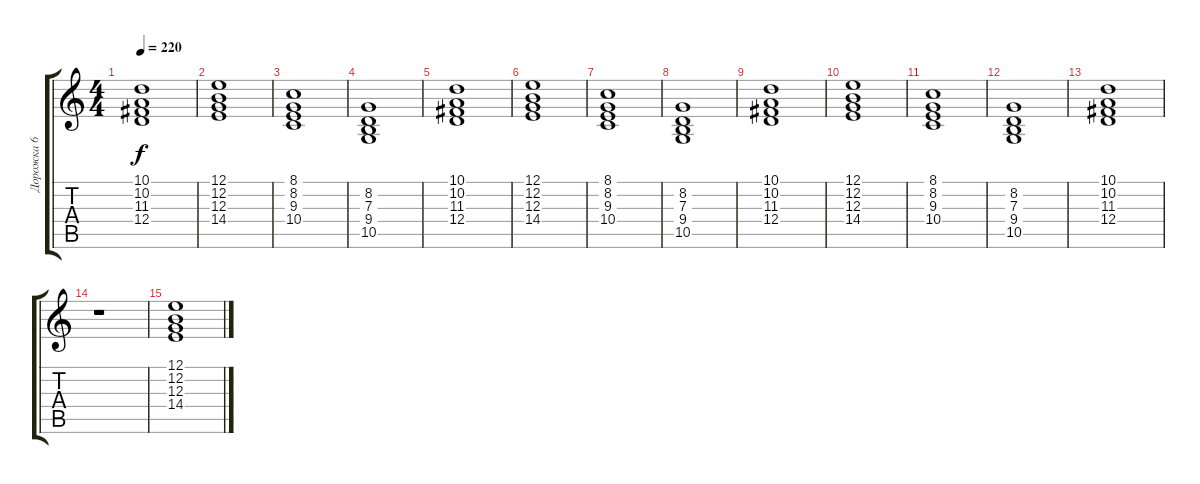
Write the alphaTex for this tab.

\track ("Дорожка 6" "Дорожка 6") {instrument stringensemble1}
\staff {score tabs}
\tuning (E4 B3 G3 D3 A2 E2) {hide}
\ts (4 4)
\tempo 220
\clef g2
\ks c
(10.1 10.2 11.3 12.4).1{dy f} |
(12.1 12.2 12.3 14.4).1 |
(8.1 8.2 9.3 10.4).1 |
(8.2 7.3 9.4 10.5).1 |
(10.1 10.2 11.3 12.4).1 |
(12.1 12.2 12.3 14.4).1 |
(8.1 8.2 9.3 10.4).1 |
(8.2 7.3 9.4 10.5).1 |
(10.1 10.2 11.3 12.4).1 |
(12.1 12.2 12.3 14.4).1 |
(8.1 8.2 9.3 10.4).1 |
(8.2 7.3 9.4 10.5).1 |
(10.1 10.2 11.3 12.4).1 |
r.1 |
(12.1 12.2 12.3 14.4).1
